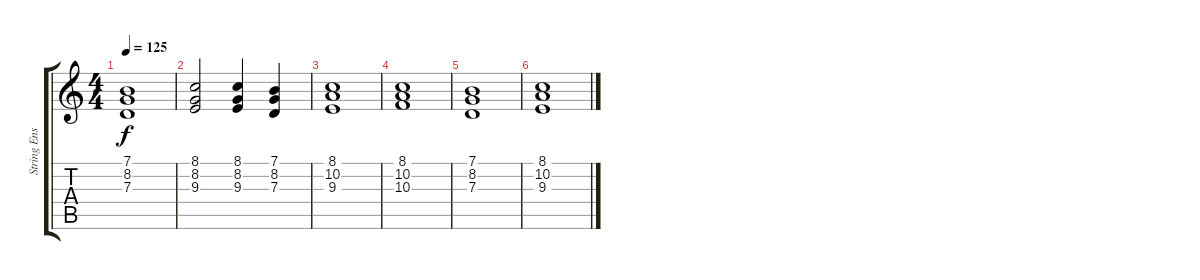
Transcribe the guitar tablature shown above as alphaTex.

\track ("String Ensemble 1" "String Ens") {instrument stringensemble1}
\staff {score tabs}
\tuning (E4 B3 G3 D3 A2 E2) {hide}
\ts (4 4)
\tempo 125
\clef g2
\ks c
(7.1 8.2 7.3).1{dy f} |
(8.1 8.2 9.3).2 (8.1 8.2 9.3).4 (7.1 8.2 7.3).4 |
(8.1 10.2 9.3).1 |
(8.1 10.2 10.3).1 |
(7.1 8.2 7.3).1 |
(8.1 10.2 9.3).1
